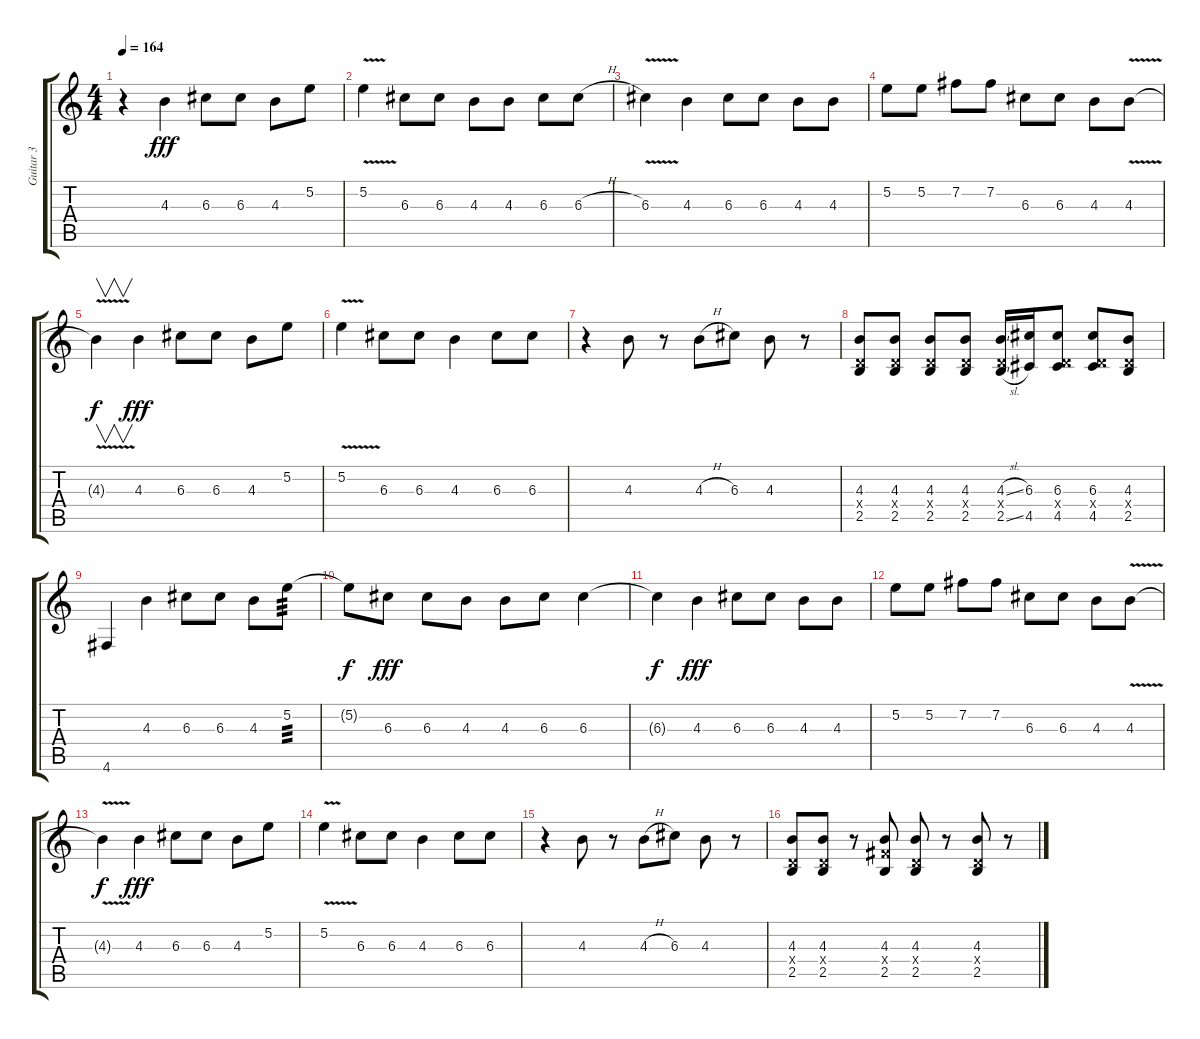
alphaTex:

\track ("Guitar 3" "Guitar 3") {instrument overdrivenguitar}
\staff {score tabs}
\tuning (E4 B3 G3 D3 A2 D2) {hide}
\ts (4 4)
\tempo 164
\clef g2
\ks c
r.4{dy f} 4.3.4{dy fff} 6.3.8 6.3.8 4.3.8 5.2.8 |
5.2{v}.4 6.3.8 6.3.8 4.3.8 4.3.8 6.3.8 6.3{h}.8 |
6.3{v}.4 4.3.4 6.3.8 6.3.8 4.3.8 4.3.8 |
5.2.8 5.2.8 7.2.8 7.2.8 6.3.8 6.3.8 4.3.8 4.3{v}.8 |
4.3{t}.4{v dy f} 4.3.4{dy fff} 6.3.8 6.3.8 4.3.8 5.2.8 |
5.2{v}.4 6.3.8 6.3.8 4.3.4 6.3.8 6.3.8 |
r.4 4.3.8 r.8 4.3{h}.8 6.3.8 4.3.8 r.8 |
(4.3 0.4{x} 2.5).8 (4.3 0.4{x} 2.5).8 (4.3 0.4{x} 2.5).8 (4.3 0.4{x} 2.5).8 (4.3{sl} 0.4{x} 2.5{sl}).16 (6.3 4.5).16 (6.3 0.4{x} 4.5).8 (6.3 0.4{x} 4.5).8 (4.3 0.4{x} 2.5).8 |
4.6.4 4.3.4 6.3.8 6.3.8 4.3.8 5.2.8{tp 3} |
5.2{t}.8{dy f} 6.3.8{dy fff} 6.3.8 4.3.8 4.3.8 6.3.8 6.3.4 |
6.3{t}.4{dy f} 4.3.4{dy fff} 6.3.8 6.3.8 4.3.8 4.3.8 |
5.2.8 5.2.8 7.2.8 7.2.8 6.3.8 6.3.8 4.3.8 4.3{v}.8 |
4.3{t}.4{dy f} 4.3.4{dy fff} 6.3.8 6.3.8 4.3.8 5.2.8 |
5.2{v}.4 6.3.8 6.3.8 4.3.4 6.3.8 6.3.8 |
r.4 4.3.8 r.8 4.3{h}.8 6.3.8 4.3.8 r.8 |
(4.3 0.4{x} 2.5).8 (4.3 0.4{x} 2.5).8 r.8 (4.3 4.4{x} 2.5).8 (4.3 0.4{x} 2.5).8 r.8 (4.3 0.4{x} 2.5).8 r.8
